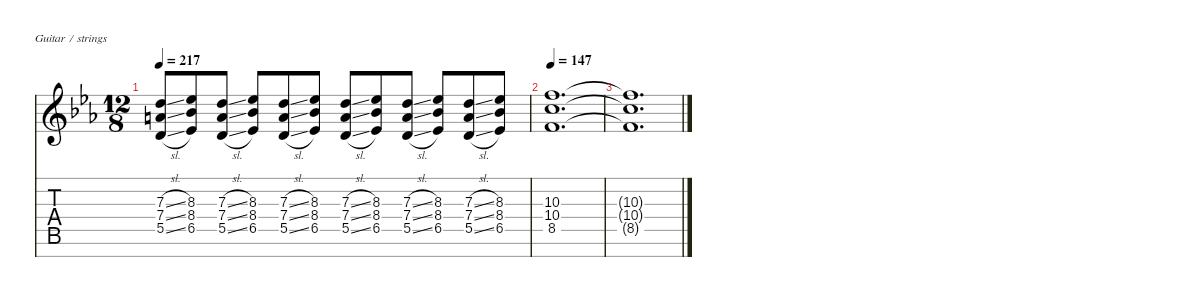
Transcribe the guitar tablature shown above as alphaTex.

\defaultSystemsLayout 4
\hideDynamics
\bracketExtendMode nobrackets
\singleTrackTrackNamePolicy hidden
\multiTrackTrackNamePolicy hidden
\firstSystemTrackNameMode fullname
\firstSystemTrackNameOrientation horizontal
\otherSystemsTrackNameOrientation horizontal
\track ("Guitar 1" "dist.guit.") {instrument distortionguitar}
\staff {score tabs}
\tuning (E4 B3 G3 D3 A2 E2 B1)
\ts (12 8)
\tempo 217
\clef g2
\ks eb
(7.3{sl acc forcenatural} 7.4{sl acc forcenatural} 5.5{sl acc forcenatural}).8{dy f beam Up} (8.3{acc b} 8.4{acc b} 6.5{acc b}).8{beam Up} (7.3{sl acc forcenatural} 7.4{sl acc forcenatural} 5.5{sl acc forcenatural}).8{beam Up} (8.3{acc b} 8.4{acc b} 6.5{acc b}).8{beam Up} (7.3{sl acc forcenatural} 7.4{sl acc forcenatural} 5.5{sl acc forcenatural}).8{beam Up} (8.3{acc b} 8.4{acc b} 6.5{acc b}).8{beam Up} (7.3{sl acc forcenatural} 7.4{sl acc forcenatural} 5.5{sl acc forcenatural}).8{beam Up} (8.3{acc b} 8.4{acc b} 6.5{acc b}).8{beam Up} (7.3{sl acc forcenatural} 7.4{sl acc forcenatural} 5.5{sl acc forcenatural}).8{beam Up} (8.3{acc b} 8.4{acc b} 6.5{acc b}).8{beam Up} (7.3{sl acc forcenatural} 7.4{sl acc forcenatural} 5.5{sl acc forcenatural}).8{beam Up} (8.3{acc b} 8.4{acc b} 6.5{acc b}).8{beam Up} |
\tempo 147
(10.3{acc forcenatural} 10.4{acc forcenatural} 8.5{acc forcenatural}).1{d beam Down} |
(10.3{t acc forcenatural} 10.4{t acc forcenatural} 8.5{t acc forcenatural}).1{d beam Down}
